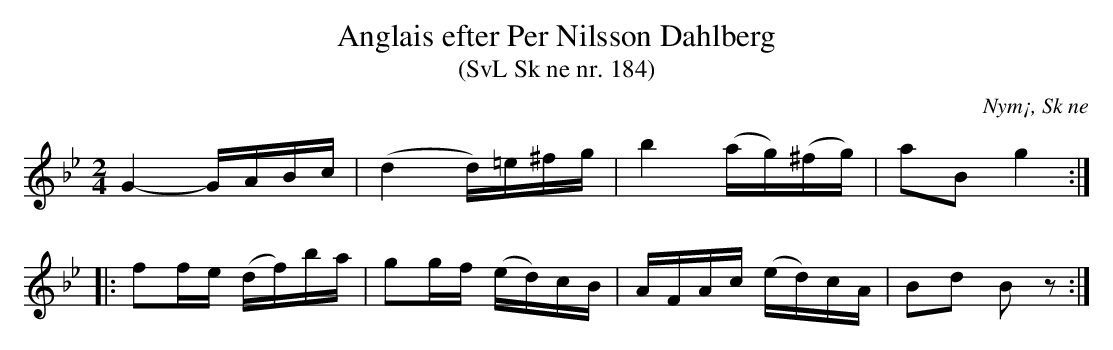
X:1
T:Anglais efter Per Nilsson Dahlberg
T:(SvL Sk ne nr. 184)
O:Nym¡, Sk ne
M:2/4
L:1/16
K:Bb
G4- GABc | (d4 d)=e^fg | b4 (ag)(^fg) | a2B2 g4 :|
|: f2fe (df)ba | g2gf (ed)cB | AFAc (ed)cA | B2d2 B2 z2 :|
